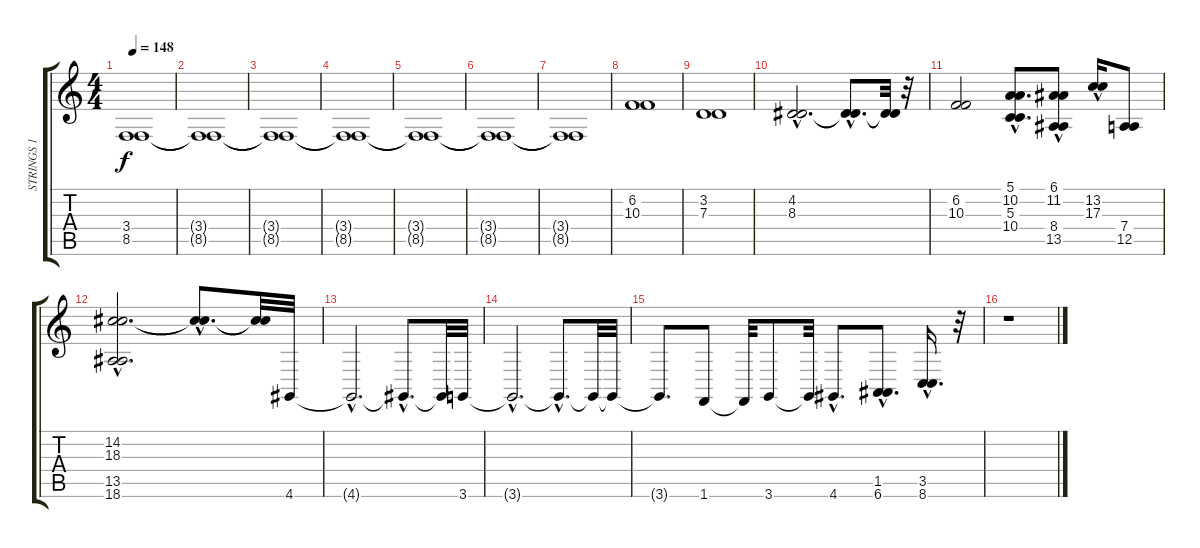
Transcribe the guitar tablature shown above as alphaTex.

\track ("STRINGS 1" "STRINGS 1") {instrument viola}
\staff {score tabs}
\tuning (E4 B3 G3 D3 A2 E2) {hide}
\ts (4 4)
\tempo 148
\clef g2
\ks c
(3.4{t} 8.5{t}).1{dy f} |
(3.4{t} 8.5{t}).1 |
(3.4{t} 8.5{t}).1 |
(3.4{t} 8.5{t}).1 |
(3.4{t} 8.5{t}).1 |
(3.4{t} 8.5{t}).1 |
(3.4{t} 8.5{t}).1 |
(6.2 10.3).1 |
(3.2 7.3).1 |
(4.2{hac} 8.3{hac}).2{d} (4.2{hac t} 8.3{hac t}).8{d} (4.2{t} 8.3{t}).32 r.32 |
(6.2 10.3).2 (5.1 10.2 5.3{hac} 10.4{hac}).8{d} (6.1{hac} 11.2{hac} 8.4 13.5).8 (13.2{hac} 17.3{hac}).16 (7.4 12.5).8 |
(14.2{hac} 18.3{hac} 13.5 18.6).2{d} (14.2{hac t} 18.3{hac t}).8{d} (14.2{t} 18.3{t}).32 4.6.32 |
4.6{hac t}.2{d} 4.6{hac t}.8{d} 4.6{t}.32 3.6.32 |
3.6{hac t}.2{d} 3.6{hac t}.8{d} 3.6{t}.32 3.6{t}.32 |
3.6{t}.8{d} 1.6.8 1.6{t}.32 3.6.8 3.6{t}.32 4.6{hac}.8{d} (1.5{hac} 6.6{hac}).8{d} (3.5{hac} 8.6{hac}).16{d} r.32 |
r.1
